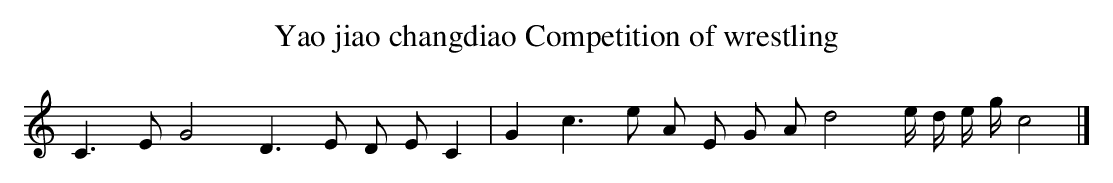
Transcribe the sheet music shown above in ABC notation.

X:1
T: Yao jiao changdiao Competition of wrestling
L: 1/8
K: C
C2>E2G4D2>E2 D EC2 [I:setbarnb 1]|
G2c2>e2 A E G Ad4e/ d/ e/ g/c4 |]
